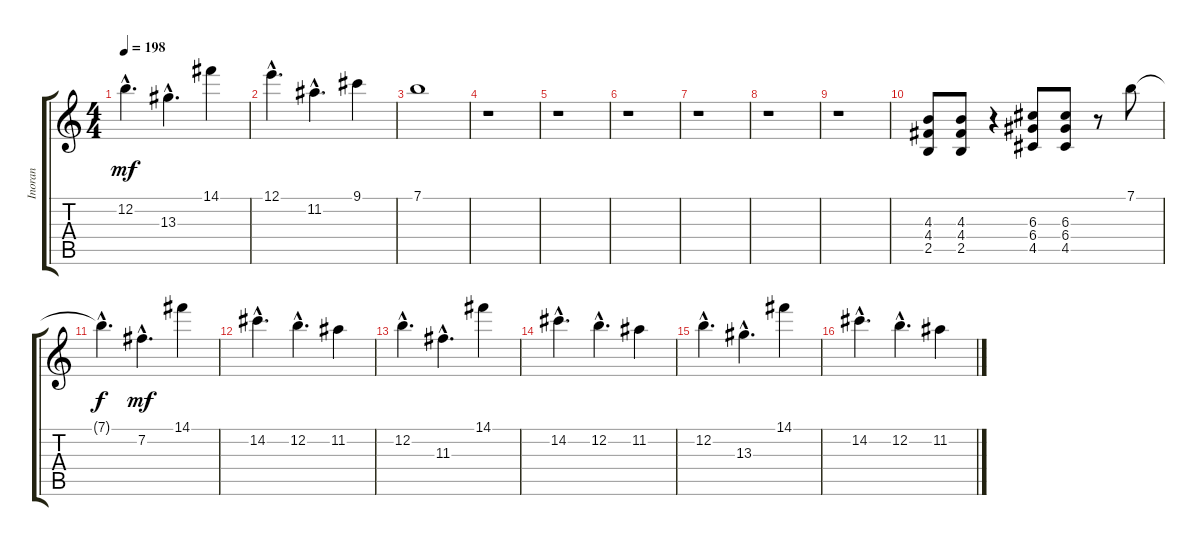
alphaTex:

\track ("Inoran" "Inoran") {instrument overdrivenguitar}
\staff {score tabs}
\tuning (E4 B3 G3 D3 A2 E2) {hide}
\ts (4 4)
\tempo 198
\clef g2
\ks c
12.2{hac}.4{d dy mf} 13.3{hac}.4{d} 14.1.4 |
12.1{hac}.4{d} 11.2{hac}.4{d} 9.1.4 |
7.1.1 |
r.1 |
r.1 |
r.1 |
r.1 |
r.1 |
r.1 |
(4.3 4.4 2.5).8 (4.3 4.4 2.5).8 r.4 (6.3 6.4 4.5).8 (6.3 6.4 4.5).8 r.8 7.1.8 |
7.1{hac t}.4{d dy f} 7.2{hac}.4{d dy mf} 14.1.4 |
14.2{hac}.4{d} 12.2{hac}.4{d} 11.2.4 |
12.2{hac}.4{d} 11.3{hac}.4{d} 14.1.4 |
14.2{hac}.4{d} 12.2{hac}.4{d} 11.2.4 |
12.2{hac}.4{d} 13.3{hac}.4{d} 14.1.4 |
14.2{hac}.4{d} 12.2{hac}.4{d} 11.2.4
